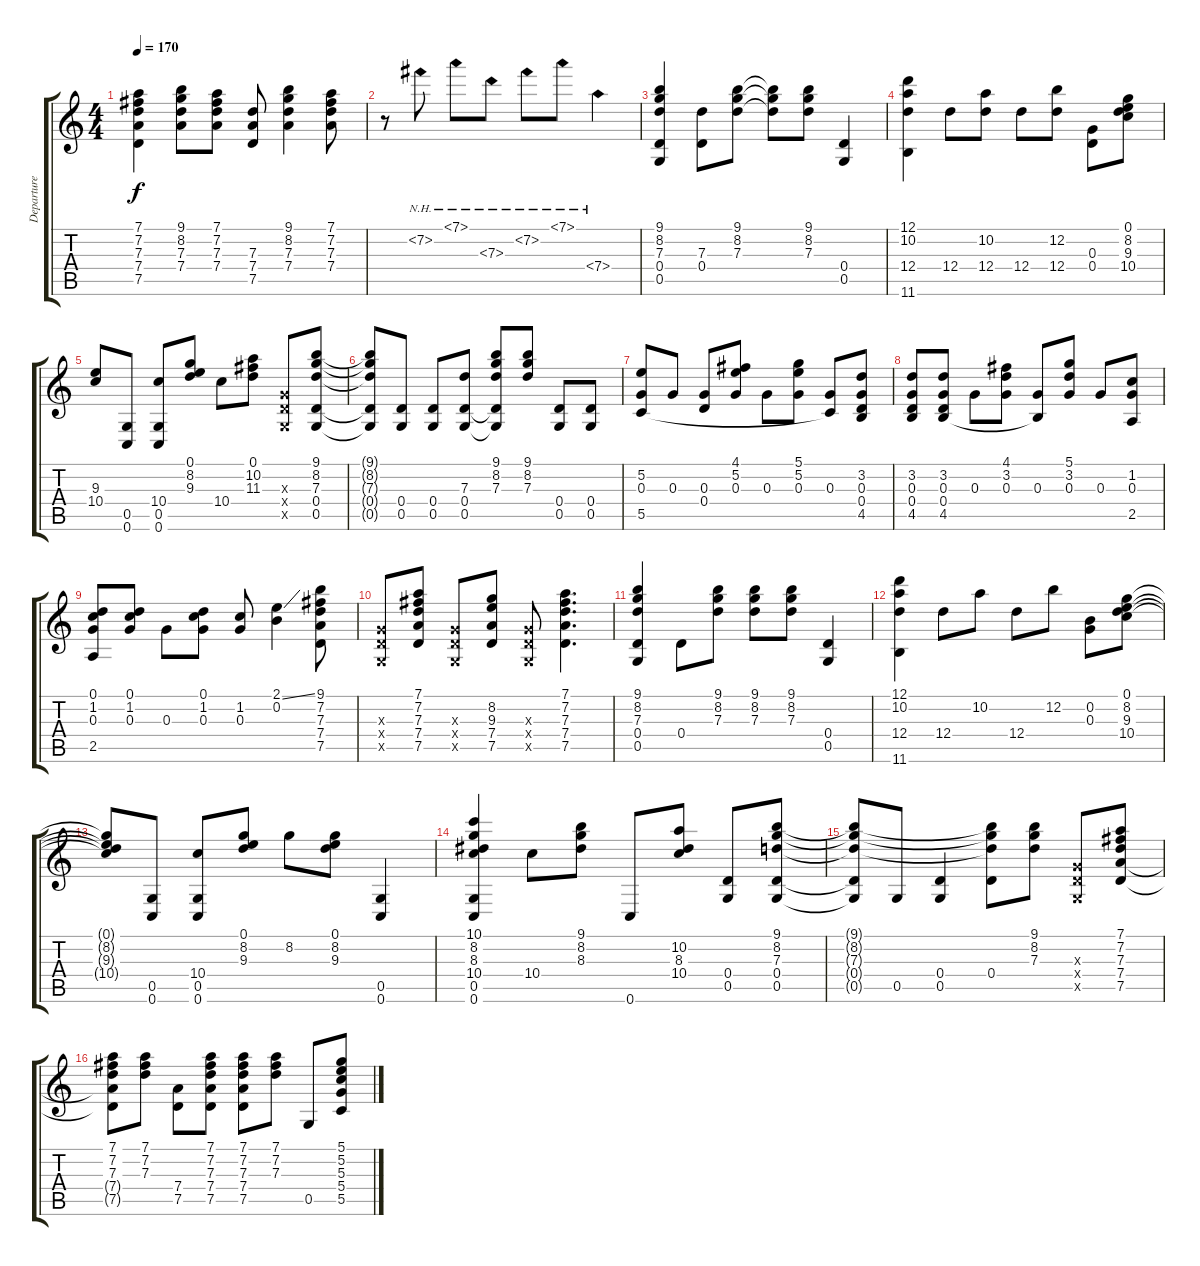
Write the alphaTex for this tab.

\track ("Departure" "Departure") {instrument acousticguitarnylon}
\staff {score tabs}
\tuning (D4 B3 G3 D3 G2 C2) {hide}
\ts (4 4)
\tempo 170
\clef g2
\ks c
(7.1 7.2 7.3 7.4 7.5).4{dy f} (9.1 8.2 7.3 7.4).8 (7.1 7.2 7.3 7.4).8 (7.3 7.4 7.5).8 (9.1 8.2 7.3 7.4).4 (7.1 7.2 7.3 7.4).8 |
r.8 7.2{nh}.8 7.1{nh}.8 7.3{nh}.8 7.2{nh}.8 7.1{nh}.8 7.4{nh}.4 |
(9.1 8.2 7.3 0.4 0.5).4 (7.3 0.4).8 (9.1 8.2 7.3).8 (9.1{t} 8.2{t} 7.3{t}).8 (9.1 8.2 7.3).8 (0.4 0.5).4 |
(12.1 10.2 12.4 11.6).4 12.4.8 (10.2 12.4).8 12.4.8 (12.2 12.4).8 (0.3 0.4).8 (0.1 8.2 9.3 10.4).8 |
(9.3 10.4).8 (0.5 0.6).8 (10.4 0.5 0.6).8 (0.1 8.2 9.3).8 10.4.8 (0.1 10.2 11.3).8 (0.3{x} 0.4{x} 0.5{x}).8 (9.1 8.2 7.3 0.4 0.5).8 |
(9.1{t} 8.2{t} 7.3{t} 0.4{t} 0.5{t}).8 (0.4 0.5).8 (0.4 0.5).8 (7.3 0.4 0.5).8 (9.1 8.2 7.3 0.4{t} 0.5{t}).8 (9.1 8.2 7.3).8 (0.4 0.5).8 (0.4 0.5).8 |
(5.2 0.3 5.5).8 0.3.8 (0.3 0.4).8 (4.1 5.2 0.3).8 0.3.8 (5.1 5.2 0.3).8 (0.3 5.5{t}).8 (3.2 0.3 0.4 4.5).8 |
(3.2 0.3 0.4 4.5).8 (3.2 0.3 0.4 4.5).8 0.3.8 (4.1 3.2 0.3).8 (0.3 4.5{t}).8 (5.1 3.2 0.3).8 0.3.8 (1.2 0.3 2.5).8 |
(0.1 1.2 0.3 2.5).8 (0.1 1.2 0.3).8 0.3.8 (0.1 1.2 0.3).8 (1.2 0.3).8 (2.1{ss} 0.2).4 (9.1 7.2 7.3 7.4 7.5).8 |
(0.3{x} 0.4{x} 0.5{x}).8 (7.1 7.2 7.3 7.4 7.5).8 (0.3{x} 0.4{x} 0.5{x}).8 (8.2 9.3 7.4 7.5).8 (0.3{x} 0.4{x} 0.5{x}).8 (7.1 7.2 7.3 7.4 7.5).4{d} |
(9.1 8.2 7.3 0.4 0.5).4 0.4.8 (9.1 8.2 7.3).8 (9.1 8.2 7.3).8 (9.1 8.2 7.3).8 (0.4 0.5).4 |
(12.1 10.2 12.4 11.6).4 12.4.8 10.2.8 12.4.8 12.2.8 (0.2 0.3).8 (0.1 8.2 9.3 10.4).8 |
(0.1{t} 8.2{t} 9.3{t} 10.4{t}).8 (0.5 0.6).8 (10.4 0.5 0.6).8 (0.1 8.2 9.3).8 8.2.8 (0.1 8.2 9.3).8 (0.5 0.6).4 |
(10.1 8.2 8.3 10.4 0.5 0.6).4 10.4.8 (9.1 8.2 8.3).8 0.6.8 (10.2 8.3 10.4).8 (0.4 0.5).8 (9.1 8.2 7.3 0.4 0.5).8 |
(9.1{t} 8.2{t} 7.3{t} 0.4{t} 0.5{t}).8 0.5.8 (0.4 0.5).4 (9.1{t} 8.2{t} 7.3{t} 0.4).8 (9.1 8.2 7.3).8 (0.3{x} 0.4{x} 0.5{x}).8 (7.1 7.2 7.3 7.4 7.5).8 |
(7.1 7.2 7.3 7.4{t} 7.5{t}).8 (7.1 7.2 7.3).8 (7.4 7.5).8 (7.1 7.2 7.3 7.4 7.5).8 (7.1 7.2 7.3 7.4 7.5).8 (7.1 7.2 7.3).8 0.5.8 (5.1 5.2 5.3 5.4 5.5).8
